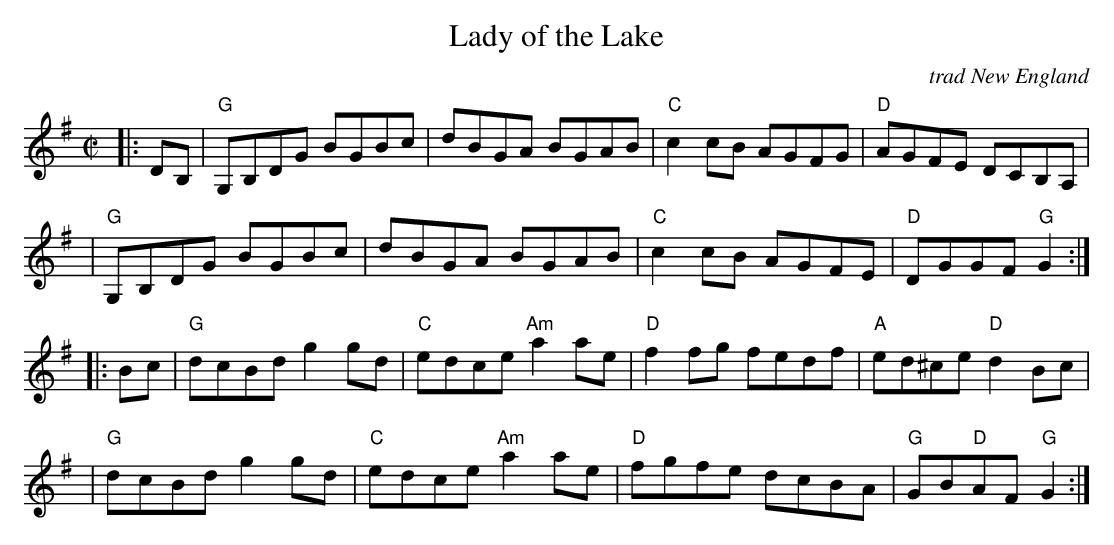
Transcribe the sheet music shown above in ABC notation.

X:1
T: Lady of the Lake
O: trad New England
M: C|
K: G
|: DB, \
| "G"G,B,DG BGBc| dBGA BGAB| "C"c2cB AGFG| "D"AGFE DCB,A,|
| "G"G,B,DG BGBc| dBGA BGAB| "C"c2cB AGFE| "D"DGGF "G"G2 :|
|: Bc \
| "G"dcBd g2gd| "C"edce "Am"a2ae| "D"f2fg fedf| "A"ed^ce "D"d2Bc|
| "G"dcBd g2gd| "C"edce "Am"a2ae| "D"fgfe dcBA| "G"GB"D"AF "G"G2 :|
